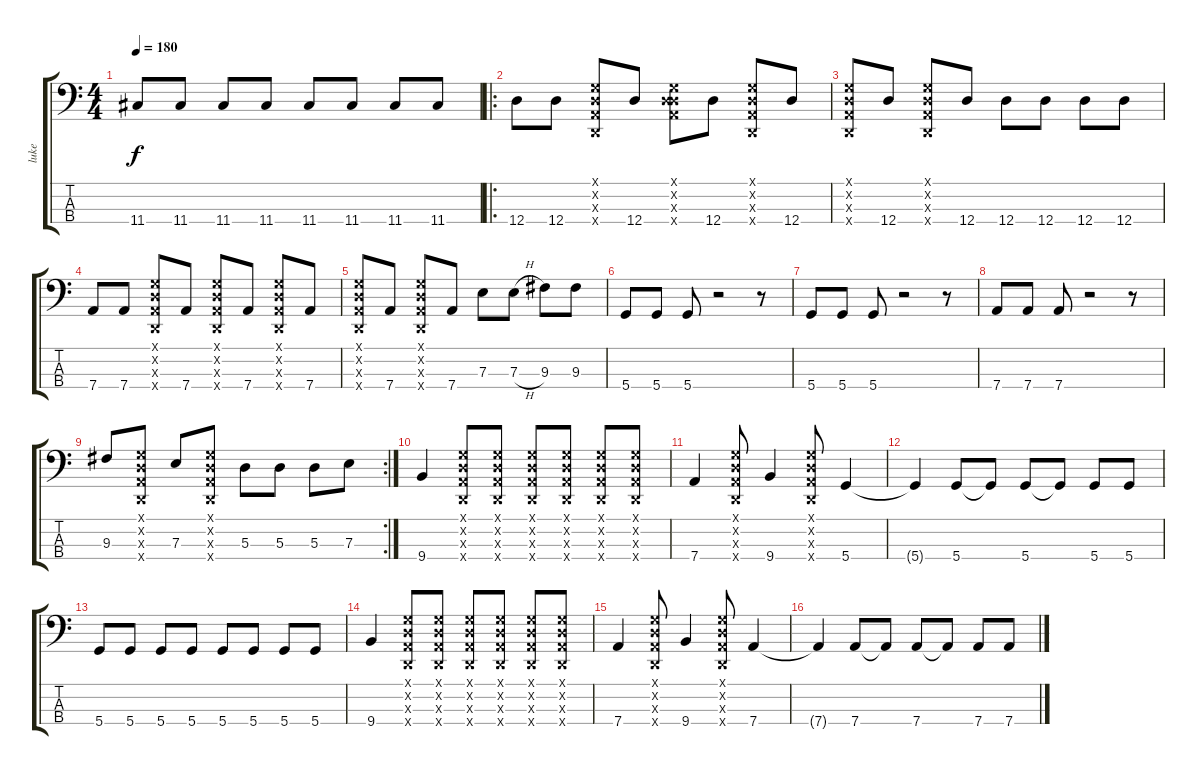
\track ("luke" "luke") {instrument electricbassfinger}
\staff {score tabs}
\tuning (G2 D2 A1 D1) {hide}
\ts (4 4)
\tempo 180
\clef f4
\ks c
11.4.8{dy f} 11.4.8 11.4.8 11.4.8 11.4.8 11.4.8 11.4.8 11.4.8 |
\ro
12.4.8 12.4.8 (0.1{x} 0.2{x} 0.3{x} 0.4{x}).8 12.4.8 (0.1{x} 0.2{x} 0.3{x} 12.4{x}).8 12.4.8 (0.1{x} 0.2{x} 0.3{x} 0.4{x}).8 12.4.8 |
(0.1{x} 0.2{x} 0.3{x} 0.4{x}).8 12.4.8 (0.1{x} 0.2{x} 0.3{x} 0.4{x}).8 12.4.8 12.4.8 12.4.8 12.4.8 12.4.8 |
7.4.8 7.4.8 (0.1{x} 0.2{x} 0.3{x} 0.4{x}).8 7.4.8 (0.1{x} 0.2{x} 0.3{x} 0.4{x}).8 7.4.8 (0.1{x} 0.2{x} 0.3{x} 0.4{x}).8 7.4.8 |
(0.1{x} 0.2{x} 0.3{x} 0.4{x}).8 7.4.8 (0.1{x} 0.2{x} 0.3{x} 0.4{x}).8 7.4.8 7.3.8 7.3{h}.8 9.3.8 9.3.8 |
5.4.8 5.4.8 5.4.8 r.2 r.8 |
5.4.8 5.4.8 5.4.8 r.2 r.8 |
7.4.8 7.4.8 7.4.8 r.2 r.8 |
\rc 2
9.3.8 (0.1{x} 0.2{x} 0.3{x} 0.4{x}).8 7.3.8 (0.1{x} 0.2{x} 0.3{x} 0.4{x}).8 5.3.8 5.3.8 5.3.8 7.3.8 |
9.4.4 (0.1{x} 0.2{x} 0.3{x} 0.4{x}).8 (0.1{x} 0.2{x} 0.3{x} 0.4{x}).8 (0.1{x} 0.2{x} 0.3{x} 0.4{x}).8 (0.1{x} 0.2{x} 0.3{x} 0.4{x}).8 (0.1{x} 0.2{x} 0.3{x} 0.4{x}).8 (0.1{x} 0.2{x} 0.3{x} 0.4{x}).8 |
7.4.4 (0.1{x} 0.2{x} 0.3{x} 0.4{x}).8 9.4.4 (0.1{x} 0.2{x} 0.3{x} 0.4{x}).8 5.4.4 |
5.4{t}.4 5.4.8 5.4{t}.8 5.4.8 5.4{t}.8 5.4.8 5.4.8 |
5.4.8 5.4.8 5.4.8 5.4.8 5.4.8 5.4.8 5.4.8 5.4.8 |
9.4.4 (0.1{x} 0.2{x} 0.3{x} 0.4{x}).8 (0.1{x} 0.2{x} 0.3{x} 0.4{x}).8 (0.1{x} 0.2{x} 0.3{x} 0.4{x}).8 (0.1{x} 0.2{x} 0.3{x} 0.4{x}).8 (0.1{x} 0.2{x} 0.3{x} 0.4{x}).8 (0.1{x} 0.2{x} 0.3{x} 0.4{x}).8 |
7.4.4 (0.1{x} 0.2{x} 0.3{x} 0.4{x}).8 9.4.4 (0.1{x} 0.2{x} 0.3{x} 0.4{x}).8 7.4.4 |
7.4{t}.4 7.4.8 7.4{t}.8 7.4.8 7.4{t}.8 7.4.8 7.4.8
